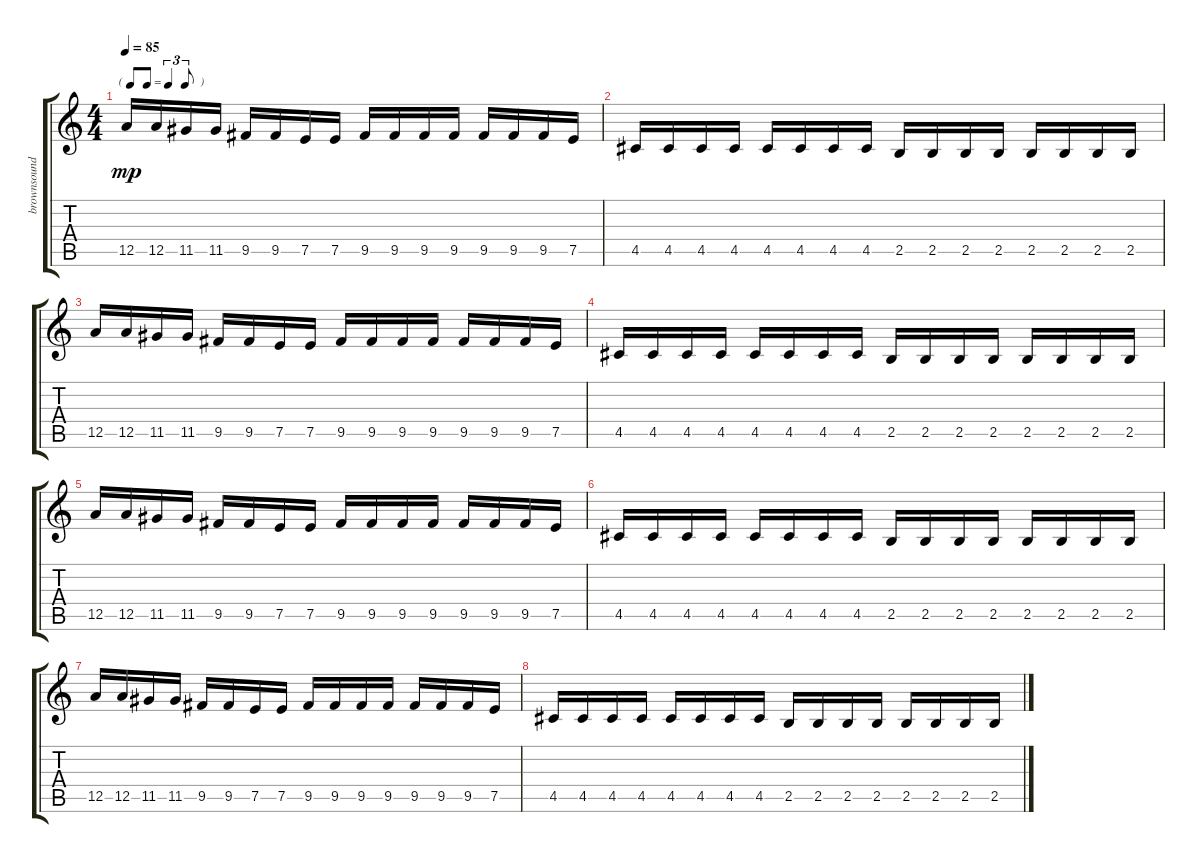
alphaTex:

\track ("brownsound" "brownsound") {instrument distortionguitar}
\staff {score tabs}
\tuning (E4 B3 G3 D3 A2 D2) {hide}
\ts (4 4)
\tf triplet8th
\tempo 85
\clef g2
\ks c
12.5.16{dy mp} 12.5.16 11.5.16 11.5.16 9.5.16 9.5.16 7.5.16 7.5.16 9.5.16 9.5.16 9.5.16 9.5.16 9.5.16 9.5.16 9.5.16 7.5.16 |
4.5.16 4.5.16 4.5.16 4.5.16 4.5.16 4.5.16 4.5.16 4.5.16 2.5.16 2.5.16 2.5.16 2.5.16 2.5.16 2.5.16 2.5.16 2.5.16 |
12.5.16 12.5.16 11.5.16 11.5.16 9.5.16 9.5.16 7.5.16 7.5.16 9.5.16 9.5.16 9.5.16 9.5.16 9.5.16 9.5.16 9.5.16 7.5.16 |
4.5.16 4.5.16 4.5.16 4.5.16 4.5.16 4.5.16 4.5.16 4.5.16 2.5.16 2.5.16 2.5.16 2.5.16 2.5.16 2.5.16 2.5.16 2.5.16 |
12.5.16 12.5.16 11.5.16 11.5.16 9.5.16 9.5.16 7.5.16 7.5.16 9.5.16 9.5.16 9.5.16 9.5.16 9.5.16 9.5.16 9.5.16 7.5.16 |
4.5.16 4.5.16 4.5.16 4.5.16 4.5.16 4.5.16 4.5.16 4.5.16 2.5.16 2.5.16 2.5.16 2.5.16 2.5.16 2.5.16 2.5.16 2.5.16 |
12.5.16 12.5.16 11.5.16 11.5.16 9.5.16 9.5.16 7.5.16 7.5.16 9.5.16 9.5.16 9.5.16 9.5.16 9.5.16 9.5.16 9.5.16 7.5.16 |
4.5.16 4.5.16 4.5.16 4.5.16 4.5.16 4.5.16 4.5.16 4.5.16 2.5.16 2.5.16 2.5.16 2.5.16 2.5.16 2.5.16 2.5.16 2.5.16
